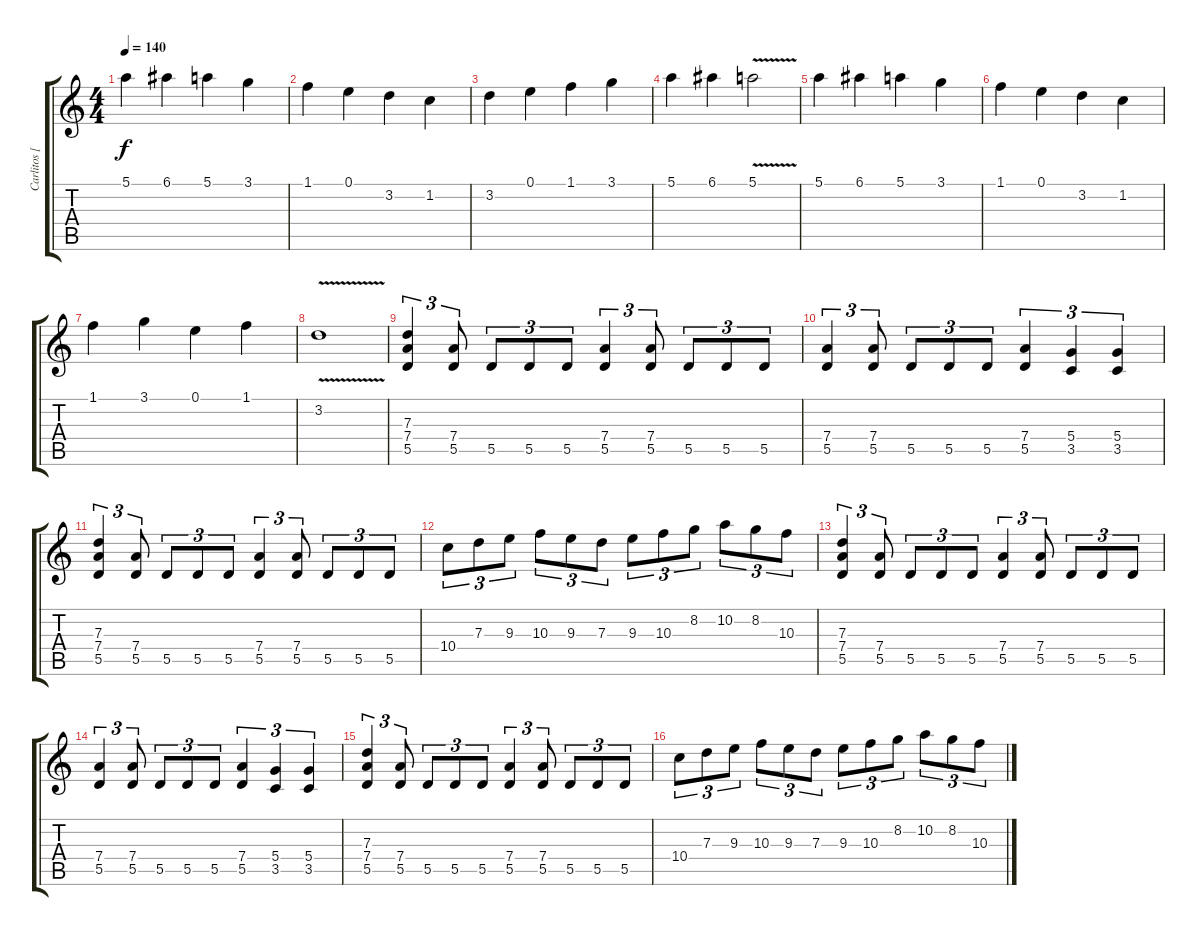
\track ("Carlitos [guitarra]" "Carlitos [") {instrument distortionguitar}
\staff {score tabs}
\tuning (E4 B3 G3 D3 A2 E2) {hide}
\ts (4 4)
\tempo 140
\clef g2
\ks c
5.1.4{dy f} 6.1.4 5.1.4 3.1.4 |
1.1.4 0.1.4 3.2.4 1.2.4 |
3.2.4 0.1.4 1.1.4 3.1.4 |
5.1.4 6.1.4 5.1{v}.2 |
5.1.4 6.1.4 5.1.4 3.1.4 |
1.1.4 0.1.4 3.2.4 1.2.4 |
1.1.4 3.1.4 0.1.4 1.1.4 |
3.2{v}.1 |
(7.3 7.4 5.5).4{tu (3 2)} (7.4 5.5).8{tu (3 2)} 5.5.8{tu (3 2)} 5.5.8{tu (3 2)} 5.5.8{tu (3 2)} (7.4 5.5).4{tu (3 2)} (7.4 5.5).8{tu (3 2)} 5.5.8{tu (3 2)} 5.5.8{tu (3 2)} 5.5.8{tu (3 2)} |
(7.4 5.5).4{tu (3 2)} (7.4 5.5).8{tu (3 2)} 5.5.8{tu (3 2)} 5.5.8{tu (3 2)} 5.5.8{tu (3 2)} (7.4 5.5).4{tu (3 2)} (5.4 3.5).4{tu (3 2)} (5.4 3.5).4{tu (3 2)} |
(7.3 7.4 5.5).4{tu (3 2)} (7.4 5.5).8{tu (3 2)} 5.5.8{tu (3 2)} 5.5.8{tu (3 2)} 5.5.8{tu (3 2)} (7.4 5.5).4{tu (3 2)} (7.4 5.5).8{tu (3 2)} 5.5.8{tu (3 2)} 5.5.8{tu (3 2)} 5.5.8{tu (3 2)} |
10.4.8{tu (3 2)} 7.3.8{tu (3 2)} 9.3.8{tu (3 2)} 10.3.8{tu (3 2)} 9.3.8{tu (3 2)} 7.3.8{tu (3 2)} 9.3.8{tu (3 2)} 10.3.8{tu (3 2)} 8.2.8{tu (3 2)} 10.2.8{tu (3 2)} 8.2.8{tu (3 2)} 10.3.8{tu (3 2)} |
(7.3 7.4 5.5).4{tu (3 2)} (7.4 5.5).8{tu (3 2)} 5.5.8{tu (3 2)} 5.5.8{tu (3 2)} 5.5.8{tu (3 2)} (7.4 5.5).4{tu (3 2)} (7.4 5.5).8{tu (3 2)} 5.5.8{tu (3 2)} 5.5.8{tu (3 2)} 5.5.8{tu (3 2)} |
(7.4 5.5).4{tu (3 2)} (7.4 5.5).8{tu (3 2)} 5.5.8{tu (3 2)} 5.5.8{tu (3 2)} 5.5.8{tu (3 2)} (7.4 5.5).4{tu (3 2)} (5.4 3.5).4{tu (3 2)} (5.4 3.5).4{tu (3 2)} |
(7.3 7.4 5.5).4{tu (3 2)} (7.4 5.5).8{tu (3 2)} 5.5.8{tu (3 2)} 5.5.8{tu (3 2)} 5.5.8{tu (3 2)} (7.4 5.5).4{tu (3 2)} (7.4 5.5).8{tu (3 2)} 5.5.8{tu (3 2)} 5.5.8{tu (3 2)} 5.5.8{tu (3 2)} |
10.4.8{tu (3 2)} 7.3.8{tu (3 2)} 9.3.8{tu (3 2)} 10.3.8{tu (3 2)} 9.3.8{tu (3 2)} 7.3.8{tu (3 2)} 9.3.8{tu (3 2)} 10.3.8{tu (3 2)} 8.2.8{tu (3 2)} 10.2.8{tu (3 2)} 8.2.8{tu (3 2)} 10.3.8{tu (3 2)}
